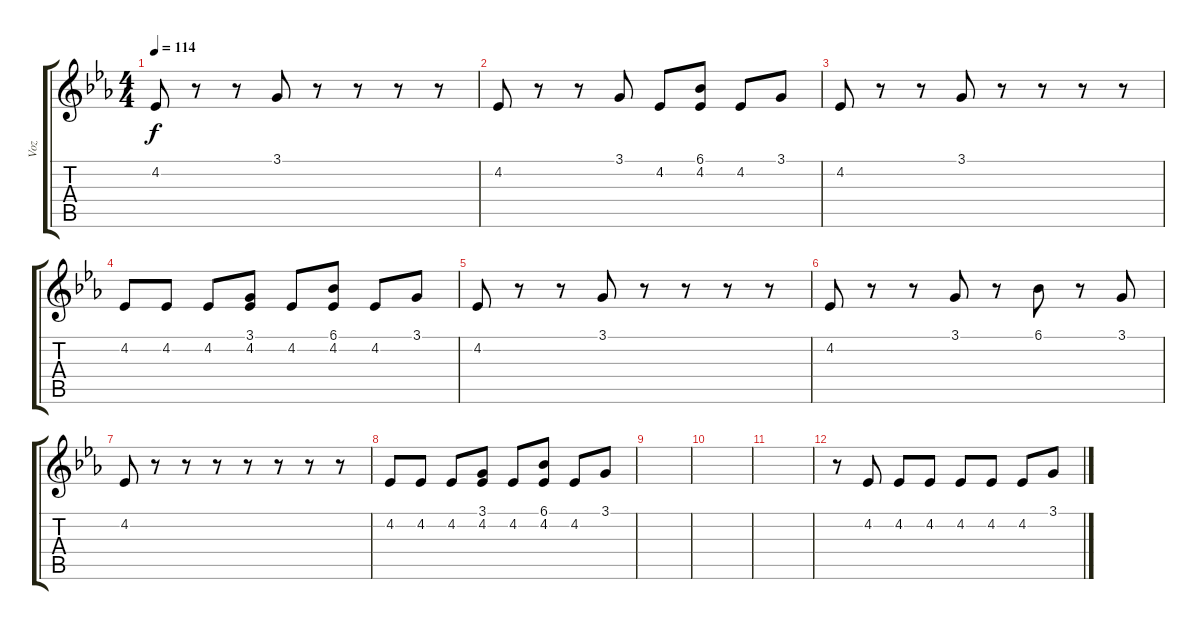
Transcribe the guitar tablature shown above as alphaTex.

\track ("Voz" "Voz") {instrument acousticgrandpiano}
\staff {score tabs}
\tuning (E4 B3 G3 D3 A2 E2) {hide}
\ts (4 4)
\tempo 114
\clef g2
\ks eb
4.2.8{dy f} r.8 r.8 3.1.8 r.8 r.8 r.8 r.8 |
4.2.8 r.8 r.8 3.1.8 4.2.8 (6.1 4.2).8 4.2.8 3.1.8 |
4.2.8 r.8 r.8 3.1.8 r.8 r.8 r.8 r.8 |
4.2.8 4.2.8 4.2.8 (3.1 4.2).8 4.2.8 (6.1 4.2).8 4.2.8 3.1.8 |
4.2.8 r.8 r.8 3.1.8 r.8 r.8 r.8 r.8 |
4.2.8 r.8 r.8 3.1.8 r.8 6.1.8 r.8 3.1.8 |
4.2.8 r.8 r.8 r.8 r.8 r.8 r.8 r.8 |
4.2.8 4.2.8 4.2.8 (3.1 4.2).8 4.2.8 (6.1 4.2).8 4.2.8 3.1.8 |
|
|
|
r.8 4.2.8 4.2.8 4.2.8 4.2.8 4.2.8 4.2.8 3.1.8
